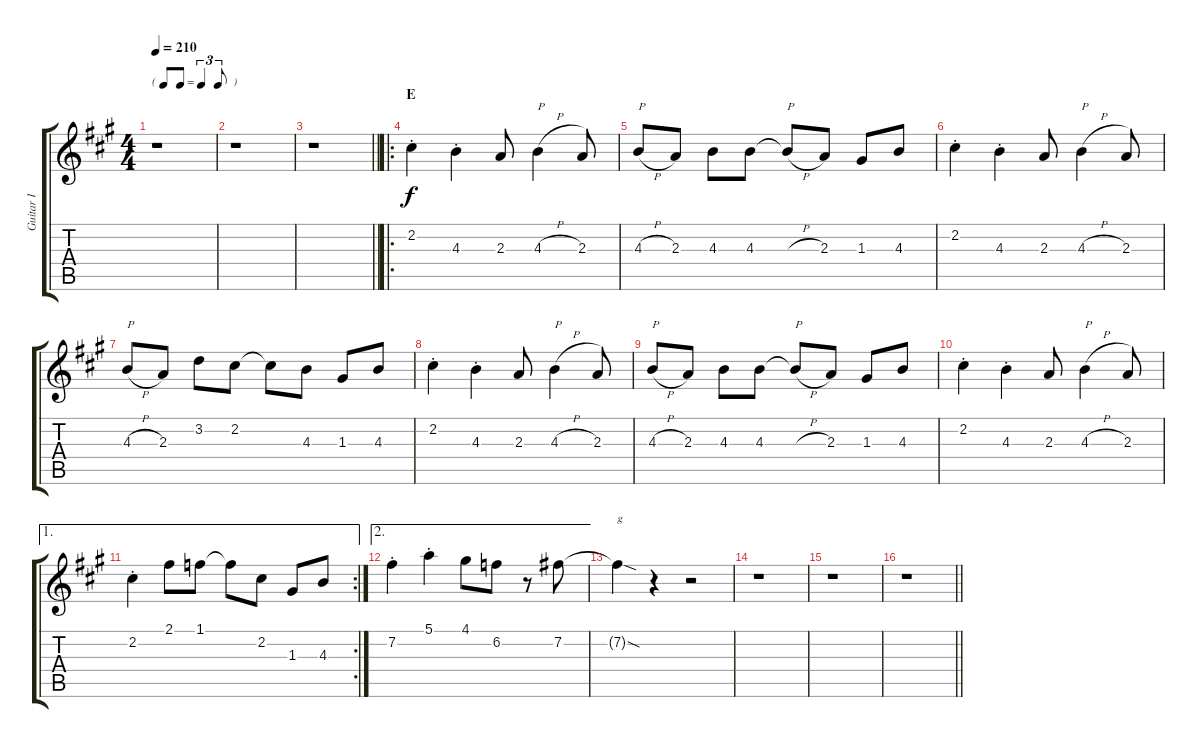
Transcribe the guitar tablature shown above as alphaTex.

\track ("Guitar I" "Guitar I") {instrument electricguitarjazz}
\staff {score tabs}
\tuning (E4 B3 G3 D3 A2 E2) {hide}
\ts (4 4)
\tf triplet8th
\tempo 210
\clef g2
\ks a
r.1{dy f} |
r.1 |
\barLineRight lightlight
r.1 |
\ro
\section ("" "E")
2.2{st}.4 4.3{st}.4 2.3.8 4.3{h}.4{txt "P"} 2.3.8 |
4.3{h}.8{txt "P"} 2.3.8 4.3.8 4.3.8 4.3{h t}.8{txt "P"} 2.3.8 1.3.8 4.3.8 |
2.2{st}.4 4.3{st}.4 2.3.8 4.3{h}.4{txt "P"} 2.3.8 |
4.3{h}.8{txt "P"} 2.3.8 3.2.8 2.2.8 2.2{t}.8 4.3.8 1.3.8 4.3.8 |
2.2{st}.4 4.3{st}.4 2.3.8 4.3{h}.4{txt "P"} 2.3.8 |
4.3{h}.8{txt "P"} 2.3.8 4.3.8 4.3.8 4.3{h t}.8{txt "P"} 2.3.8 1.3.8 4.3.8 |
2.2{st}.4 4.3{st}.4 2.3.8 4.3{h}.4{txt "P"} 2.3.8 |
\ae 1
\rc 2
2.2{st}.4 2.1.8 1.1.8 1.1{t}.8 2.2.8 1.3.8 4.3.8 |
\ae 2
7.2{st}.4 5.1{st}.4 4.1.8 6.2.8 r.8 7.2.8 |
7.2{sod t}.4{txt "g"} r.4 r.2 |
r.1 |
r.1 |
\barLineRight lightlight
r.1
